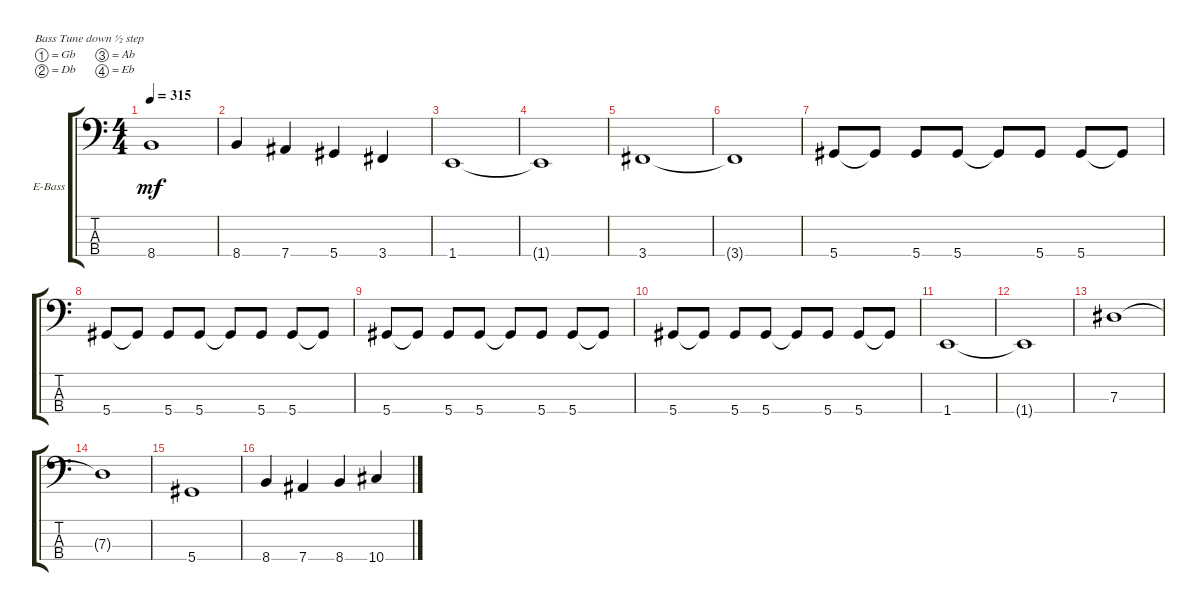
\bracketExtendMode groupsimilarinstruments
\firstSystemTrackNameOrientation horizontal
\otherSystemsTrackNameOrientation horizontal
\track ("Electric Bass" "E-Bass") {instrument electricbassfinger}
\staff {score tabs}
\tuning (Gb2 Db2 Ab1 Eb1)
\ts (4 4)
\tempo 315
\clef f4
\ks c
8.4.1{dy mf} |
8.4.4 7.4.4 5.4.4 3.4.4 |
1.4.1 |
1.4{t}.1 |
3.4.1 |
3.4{t}.1 |
5.4.8 5.4{t}.8 5.4.8 5.4.8 5.4{t}.8 5.4.8 5.4.8 5.4{t}.8 |
5.4.8 5.4{t}.8 5.4.8 5.4.8 5.4{t}.8 5.4.8 5.4.8 5.4{t}.8 |
5.4.8 5.4{t}.8 5.4.8 5.4.8 5.4{t}.8 5.4.8 5.4.8 5.4{t}.8 |
5.4.8 5.4{t}.8 5.4.8 5.4.8 5.4{t}.8 5.4.8 5.4.8 5.4{t}.8 |
1.4.1 |
1.4{t}.1 |
7.3.1 |
7.3{t}.1 |
5.4.1 |
8.4.4 7.4.4 8.4.4 10.4.4
